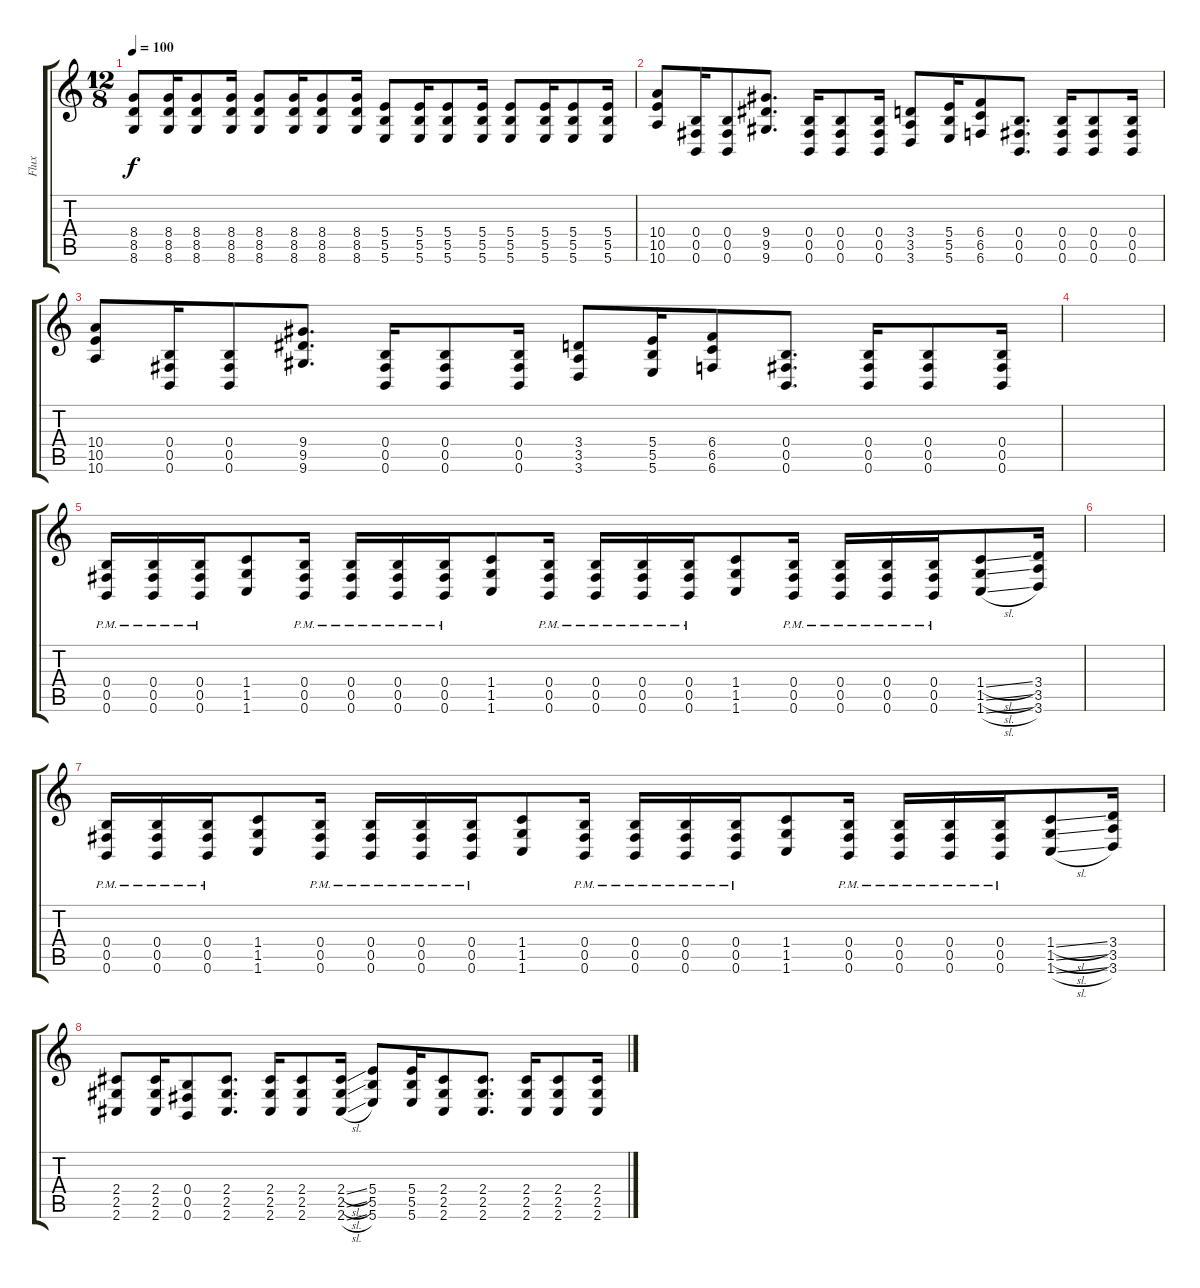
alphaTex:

\track ("Flux" "Flux") {instrument distortionguitar}
\staff {score tabs}
\tuning (Db4 Ab3 E3 B2 Gb2 B1) {hide}
\ts (12 8)
\tempo 100
\clef g2
\ks c
(8.4 8.5 8.6).8{dy f} (8.4 8.5 8.6).16 (8.4 8.5 8.6).8 (8.4 8.5 8.6).16 (8.4 8.5 8.6).8 (8.4 8.5 8.6).16 (8.4 8.5 8.6).8 (8.4 8.5 8.6).16 (5.4 5.5 5.6).8 (5.4 5.5 5.6).16 (5.4 5.5 5.6).8 (5.4 5.5 5.6).16 (5.4 5.5 5.6).8 (5.4 5.5 5.6).16 (5.4 5.5 5.6).8 (5.4 5.5 5.6).16 |
(10.4 10.5 10.6).8 (0.4 0.5 0.6).16 (0.4 0.5 0.6).8 (9.4 9.5 9.6).8{d} (0.4 0.5 0.6).16 (0.4 0.5 0.6).8 (0.4 0.5 0.6).16 (3.4 3.5 3.6).8 (5.4 5.5 5.6).16 (6.4 6.5 6.6).8 (0.4 0.5 0.6).8{d} (0.4 0.5 0.6).16 (0.4 0.5 0.6).8 (0.4 0.5 0.6).16 |
(10.4 10.5 10.6).8 (0.4 0.5 0.6).16 (0.4 0.5 0.6).8 (9.4 9.5 9.6).8{d} (0.4 0.5 0.6).16 (0.4 0.5 0.6).8 (0.4 0.5 0.6).16 (3.4 3.5 3.6).8 (5.4 5.5 5.6).16 (6.4 6.5 6.6).8 (0.4 0.5 0.6).8{d} (0.4 0.5 0.6).16 (0.4 0.5 0.6).8 (0.4 0.5 0.6).16 |
|
(0.4 0.5 0.6{pm}).16 (0.4 0.5 0.6{pm}).16 (0.4 0.5 0.6{pm}).16 (1.4 1.5 1.6).8 (0.4{pm} 0.5 0.6).16 (0.4{pm} 0.5 0.6).16 (0.4{pm} 0.5 0.6).16 (0.4{pm} 0.5 0.6).16 (1.4 1.5 1.6).8 (0.4{pm} 0.5 0.6).16 (0.4{pm} 0.5 0.6).16 (0.4{pm} 0.5 0.6).16 (0.4{pm} 0.5 0.6).16 (1.4 1.5 1.6).8 (0.4{pm} 0.5 0.6).16 (0.4{pm} 0.5 0.6).16 (0.4{pm} 0.5 0.6).16 (0.4{pm} 0.5 0.6).16 (1.4{sl} 1.5{sl} 1.6{sl}).8 (3.4 3.5 3.6).16 |
|
(0.4 0.5 0.6{pm}).16 (0.4 0.5 0.6{pm}).16 (0.4 0.5 0.6{pm}).16 (1.4 1.5 1.6).8 (0.4{pm} 0.5 0.6).16 (0.4{pm} 0.5 0.6).16 (0.4{pm} 0.5 0.6).16 (0.4{pm} 0.5 0.6).16 (1.4 1.5 1.6).8 (0.4{pm} 0.5 0.6).16 (0.4{pm} 0.5 0.6).16 (0.4{pm} 0.5 0.6).16 (0.4{pm} 0.5 0.6).16 (1.4 1.5 1.6).8 (0.4{pm} 0.5 0.6).16 (0.4{pm} 0.5 0.6).16 (0.4{pm} 0.5 0.6).16 (0.4{pm} 0.5 0.6).16 (1.4{sl} 1.5{sl} 1.6{sl}).8 (3.4 3.5 3.6).16 |
(2.4 2.5 2.6).8 (2.4 2.5 2.6).16 (0.4 0.5 0.6).8 (2.4 2.5 2.6).8{d} (2.4 2.5 2.6).16 (2.4 2.5 2.6).8 (2.4{sl} 2.5{sl} 2.6{sl}).16 (5.4 5.5 5.6).8 (5.4 5.5 5.6).16 (2.4 2.5 2.6).8 (2.4 2.5 2.6).8{d} (2.4 2.5 2.6).16 (2.4 2.5 2.6).8 (2.4 2.5 2.6).16
